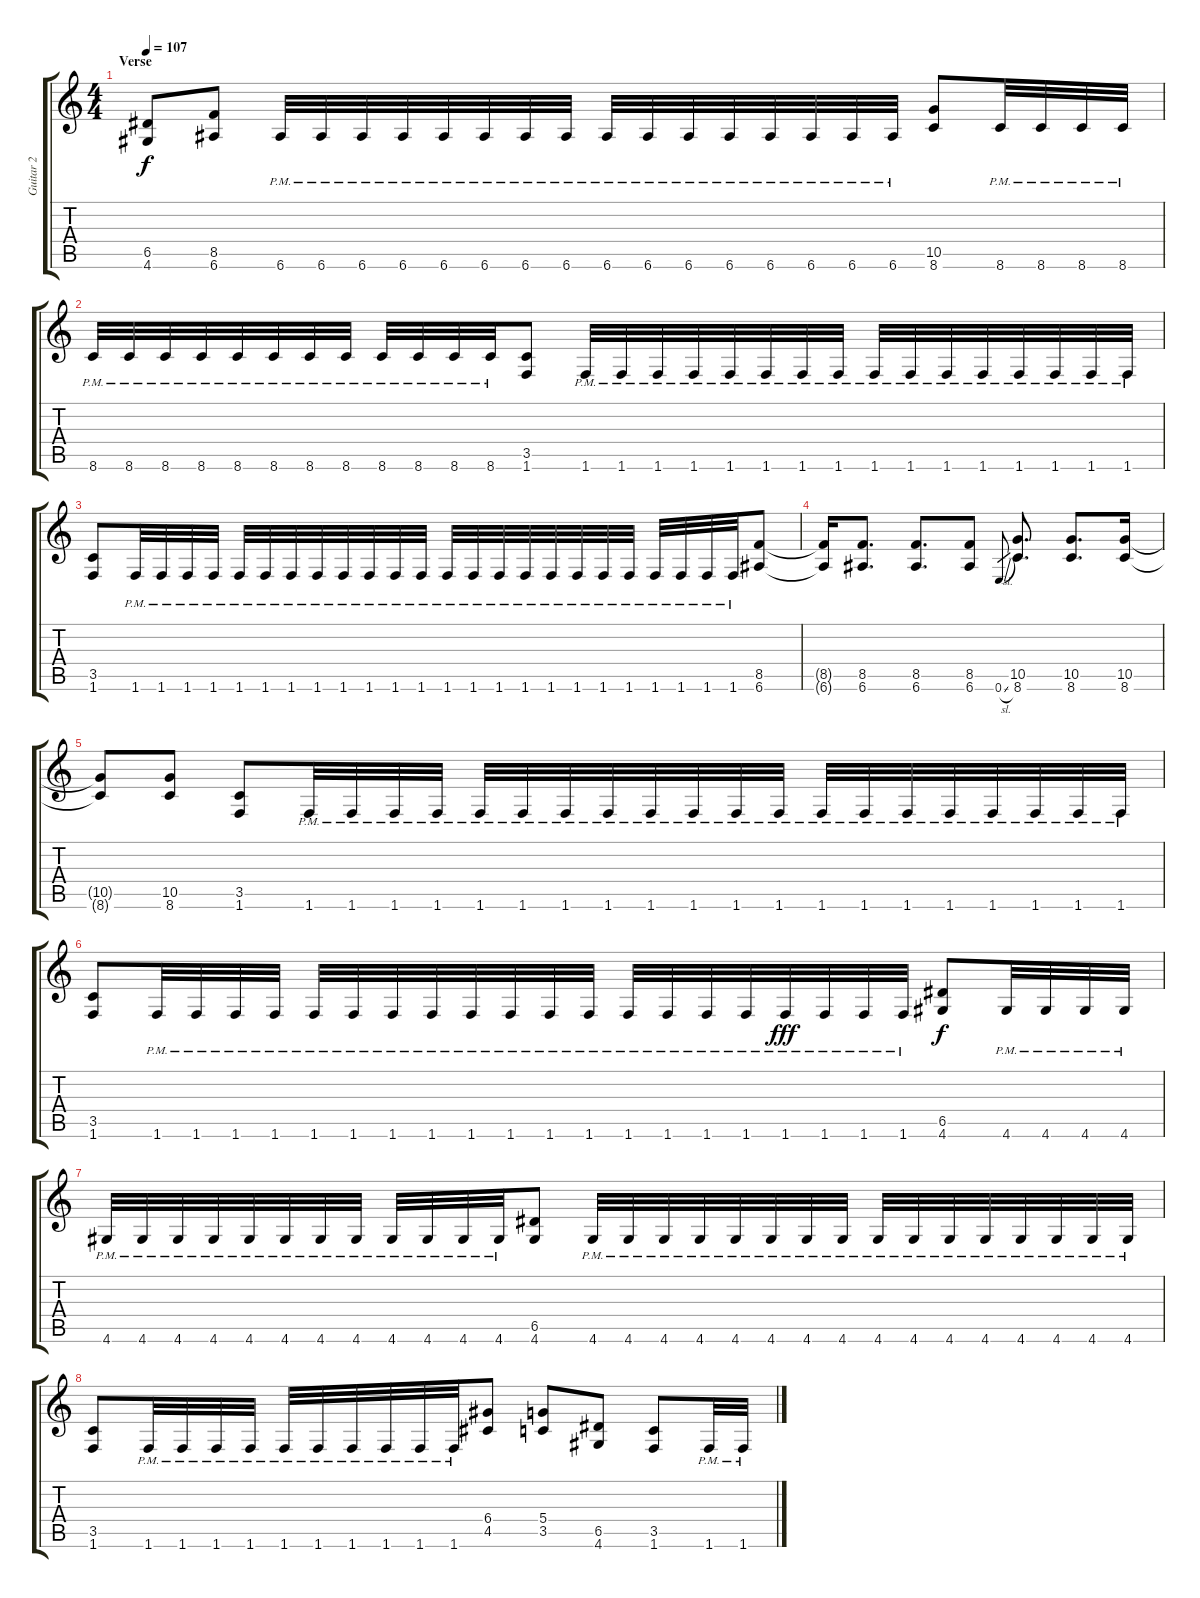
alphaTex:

\track ("Guitar 2" "Guitar 2") {instrument distortionguitar}
\staff {score tabs}
\tuning (E4 B3 G3 D3 A2 E2) {hide}
\ts (4 4)
\section ("" "Verse")
\tempo 107
\clef g2
\ks c
(6.5 4.6).8{dy f} (8.5 6.6).8 6.6{pm}.32 6.6{pm}.32 6.6{pm}.32 6.6{pm}.32 6.6{pm}.32 6.6{pm}.32 6.6{pm}.32 6.6{pm}.32 6.6{pm}.32 6.6{pm}.32 6.6{pm}.32 6.6{pm}.32 6.6{pm}.32 6.6{pm}.32 6.6{pm}.32 6.6{pm}.32 (10.5 8.6).8 8.6{pm}.32 8.6{pm}.32 8.6{pm}.32 8.6{pm}.32 |
8.6{pm}.32 8.6{pm}.32 8.6{pm}.32 8.6{pm}.32 8.6{pm}.32 8.6{pm}.32 8.6{pm}.32 8.6{pm}.32 8.6{pm}.32 8.6{pm}.32 8.6{pm}.32 8.6{pm}.32 (3.5 1.6).8 1.6{pm}.32 1.6{pm}.32 1.6{pm}.32 1.6{pm}.32 1.6{pm}.32 1.6{pm}.32 1.6{pm}.32 1.6{pm}.32 1.6{pm}.32 1.6{pm}.32 1.6{pm}.32 1.6{pm}.32 1.6{pm}.32 1.6{pm}.32 1.6{pm}.32 1.6{pm}.32 |
(3.5 1.6).8 1.6{pm}.32 1.6{pm}.32 1.6{pm}.32 1.6{pm}.32 1.6{pm}.32 1.6{pm}.32 1.6{pm}.32 1.6{pm}.32 1.6{pm}.32 1.6{pm}.32 1.6{pm}.32 1.6{pm}.32 1.6{pm}.32 1.6{pm}.32 1.6{pm}.32 1.6{pm}.32 1.6{pm}.32 1.6{pm}.32 1.6{pm}.32 1.6{pm}.32 1.6{pm}.32 1.6{pm}.32 1.6{pm}.32 1.6{pm}.32 (8.5 6.6).8 |
(8.5{t} 6.6{t}).16 (8.5 6.6).8{d} (8.5 6.6).8{d} (8.5 6.6).8 0.6{sl}.8{gr} (10.5 8.6).8{d} (10.5 8.6).8{d} (10.5 8.6).16 |
(10.5{t} 8.6{t}).8 (10.5 8.6).8 (3.5 1.6).8 1.6{pm}.32 1.6{pm}.32 1.6{pm}.32 1.6{pm}.32 1.6{pm}.32 1.6{pm}.32 1.6{pm}.32 1.6{pm}.32 1.6{pm}.32 1.6{pm}.32 1.6{pm}.32 1.6{pm}.32 1.6{pm}.32 1.6{pm}.32 1.6{pm}.32 1.6{pm}.32 1.6{pm}.32 1.6{pm}.32 1.6{pm}.32 1.6{pm}.32 |
(3.5 1.6).8 1.6{pm}.32 1.6{pm}.32 1.6{pm}.32 1.6{pm}.32 1.6{pm}.32 1.6{pm}.32 1.6{pm}.32 1.6{pm}.32 1.6{pm}.32 1.6{pm}.32 1.6{pm}.32 1.6{pm}.32 1.6{pm}.32 1.6{pm}.32 1.6{pm}.32 1.6{pm}.32 1.6{pm}.32{dy fff} 1.6{pm}.32 1.6{pm}.32 1.6{pm}.32 (6.5 4.6).8{dy f} 4.6{pm}.32 4.6{pm}.32 4.6{pm}.32 4.6{pm}.32 |
4.6{pm}.32 4.6{pm}.32 4.6{pm}.32 4.6{pm}.32 4.6{pm}.32 4.6{pm}.32 4.6{pm}.32 4.6{pm}.32 4.6{pm}.32 4.6{pm}.32 4.6{pm}.32 4.6{pm}.32 (6.5 4.6).8 4.6{pm}.32 4.6{pm}.32 4.6{pm}.32 4.6{pm}.32 4.6{pm}.32 4.6{pm}.32 4.6{pm}.32 4.6{pm}.32 4.6{pm}.32 4.6{pm}.32 4.6{pm}.32 4.6{pm}.32 4.6{pm}.32 4.6{pm}.32 4.6{pm}.32 4.6{pm}.32 |
(3.5 1.6).8 1.6{pm}.32 1.6{pm}.32 1.6{pm}.32 1.6{pm}.32 1.6{pm}.32 1.6{pm}.32 1.6{pm}.32 1.6{pm}.32 1.6{pm}.32 1.6{pm}.32 (6.4 4.5).8 (5.4 3.5).8 (6.5 4.6).8 (3.5 1.6).8 1.6{pm}.32 1.6{pm}.32
